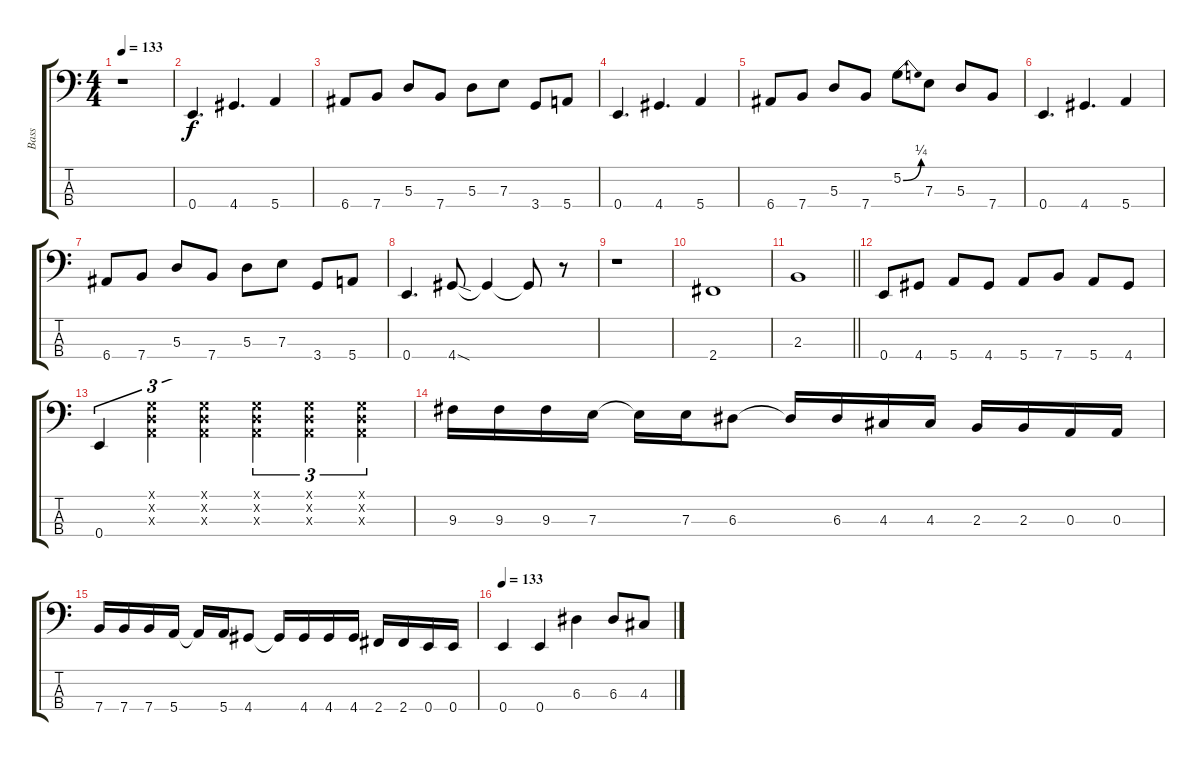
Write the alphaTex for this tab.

\track ("Bass" "Bass") {instrument electricbassfinger}
\staff {score tabs}
\tuning (G2 D2 A1 E1) {hide}
\ts (4 4)
\tempo 133
\clef f4
\ks c
r.1{dy f} |
0.4.4{d} 4.4.4{d} 5.4.4 |
6.4.8 7.4.8 5.3.8 7.4.8 5.3.8 7.3.8 3.4.8 5.4.8 |
0.4.4{d} 4.4.4{d} 5.4.4 |
6.4.8 7.4.8 5.3.8 7.4.8 5.2{be (bend 0 0 60 1)}.8 7.3.8 5.3.8 7.4.8 |
0.4.4{d} 4.4.4{d} 5.4.4 |
6.4.8 7.4.8 5.3.8 7.4.8 5.3.8 7.3.8 3.4.8 5.4.8 |
0.4.4{d} 4.4{sod}.8 4.4{t}.4 4.4{t}.8 r.8 |
r.1 |
2.4.1 |
\barLineRight lightlight
2.3.1 |
0.4.8 4.4.8 5.4.8 4.4.8 5.4.8 7.4.8 5.4.8 4.4.8 |
0.4.4{tu (3 2)} (0.1{x} 0.2{x} 0.3{x}).4{tu (3 2)} (0.1{x} 0.2{x} 0.3{x}).4{tu (3 2)} (0.1{x} 0.2{x} 0.3{x}).4{tu (3 2)} (0.1{x} 0.2{x} 0.3{x}).4{tu (3 2)} (0.1{x} 0.2{x} 0.3{x}).4{tu (3 2)} |
9.3.16 9.3.16 9.3.16 7.3.16 7.3{t}.16 7.3.16 6.3.8 6.3{t}.16 6.3.16 4.3.16 4.3.16 2.3.16 2.3.16 0.3.16 0.3.16 |
7.4.16 7.4.16 7.4.16 5.4.16 5.4{t}.16 5.4.16 4.4.8 4.4{t}.16 4.4.16 4.4.16 4.4.16 2.4.16 2.4.16 0.4.16 0.4.16 |
\tempo 133
0.4.4 0.4.4 6.3.4 6.3.8 4.3.8
